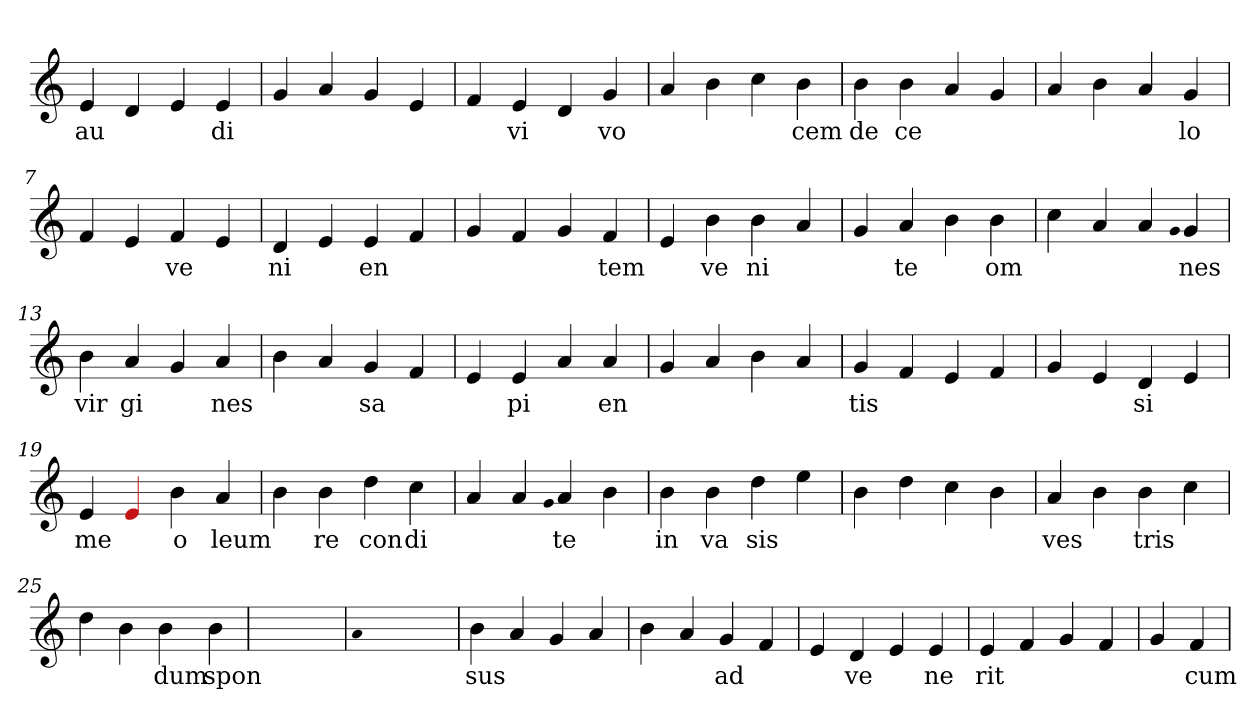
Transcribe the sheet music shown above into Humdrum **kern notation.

**kern	**text
*part1	*part1
*staff1	*staff1
*clefG2	*
=1	=1
4e	au
4d	.
4e	.
4e	di
=2	=2
4g	.
4a	.
4g	.
4e	.
=3	=3
4f	.
4e	vi
4d	.
4g	vo
=4	=4
4a	.
4b	.
4cc	.
4b	cem
=5	=5
4b	de
4b	ce
4a	.
4g	.
=6	=6
4a	.
4b	.
4a	.
4g	lo
=7	=7
4f	.
4e	.
4f	ve
4e	.
=8	=8
4d	ni
4e	.
4e	en
4f	.
=9	=9
4g	.
4f	.
4g	.
4f	tem
=10	=10
4e	.
4b	ve
4b	ni
4a	.
=11	=11
4g	.
4a	te
4b	.
4b	om
=12	=12
4cc	.
4a	.
4a	.
qqg	.
4g	nes
=13	=13
4b	vir
4a	gi
4g	.
4a	nes
=14	=14
4b	.
4a	.
4g	sa
4f	.
=15	=15
4e	.
4e	pi
4a	.
4a	en
=16	=16
4g	.
4a	.
4b	.
4a	.
=17	=17
4g	tis
4f	.
4e	.
4f	.
=18	=18
4g	.
4e	.
4d	si
4e	.
=19	=19
4e	me
4Re	.
4b	o
4a	leum
=20	=20
4b	.
4b	re
4dd	con
4cc	di
=21	=21
4a	.
4a	.
qqg	.
4a	te
4b	.
=22	=22
4b	in
4b	va
4dd	sis
4ee	.
=23	=23
4b	.
4dd	.
4cc	.
4b	.
=24	=24
4a	ves
4b	.
4b	tris
4cc	.
=25	=25
4dd	.
4b	.
4b	dum
4b	spon
=26	=26
1ryy	.
=26	=26
qqa	.
1ryy	.
=26	=26
4b	sus
4a	.
4g	.
4a	.
=27	=27
4b	.
4a	.
4g	ad
4f	.
=28	=28
4e	.
4d	ve
4e	.
4e	ne
=29	=29
4e	rit
4f	.
4g	.
4f	.
=30	=30
4g	.
4f	cum
=	=
*-	*-
